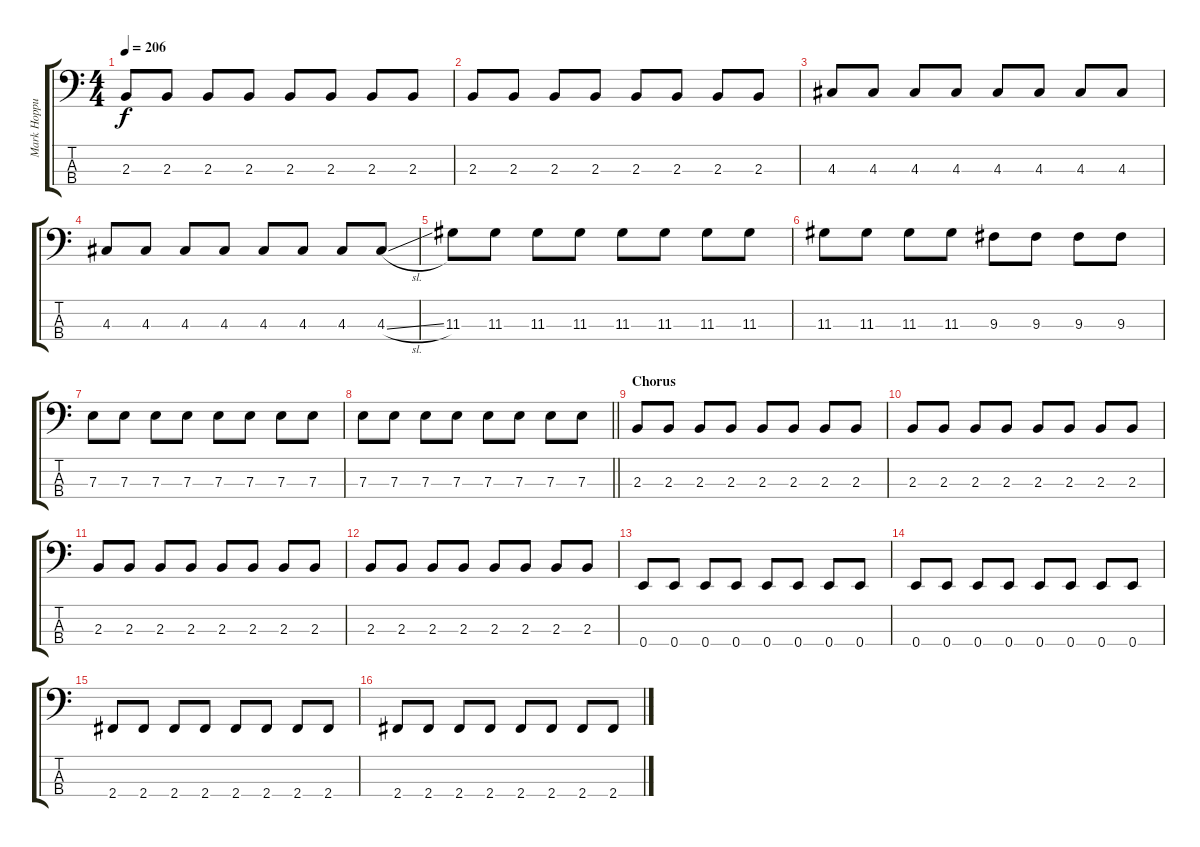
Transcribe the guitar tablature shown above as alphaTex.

\track ("Mark Hoppus - Bass" "Mark Hoppu") {instrument electricbasspick}
\staff {score tabs}
\tuning (G2 D2 A1 E1) {hide}
\ts (4 4)
\tempo 206
\clef f4
\ks c
2.3.8{dy f} 2.3.8 2.3.8 2.3.8 2.3.8 2.3.8 2.3.8 2.3.8 |
2.3.8 2.3.8 2.3.8 2.3.8 2.3.8 2.3.8 2.3.8 2.3.8 |
4.3.8 4.3.8 4.3.8 4.3.8 4.3.8 4.3.8 4.3.8 4.3.8 |
4.3.8 4.3.8 4.3.8 4.3.8 4.3.8 4.3.8 4.3.8 4.3{sl}.8 |
11.3.8 11.3.8 11.3.8 11.3.8 11.3.8 11.3.8 11.3.8 11.3.8 |
11.3.8 11.3.8 11.3.8 11.3.8 9.3.8 9.3.8 9.3.8 9.3.8 |
7.3.8 7.3.8 7.3.8 7.3.8 7.3.8 7.3.8 7.3.8 7.3.8 |
\barLineRight lightlight
7.3.8 7.3.8 7.3.8 7.3.8 7.3.8 7.3.8 7.3.8 7.3.8 |
\section ("" "Chorus")
2.3.8 2.3.8 2.3.8 2.3.8 2.3.8 2.3.8 2.3.8 2.3.8 |
2.3.8 2.3.8 2.3.8 2.3.8 2.3.8 2.3.8 2.3.8 2.3.8 |
2.3.8 2.3.8 2.3.8 2.3.8 2.3.8 2.3.8 2.3.8 2.3.8 |
2.3.8 2.3.8 2.3.8 2.3.8 2.3.8 2.3.8 2.3.8 2.3.8 |
0.4.8 0.4.8 0.4.8 0.4.8 0.4.8 0.4.8 0.4.8 0.4.8 |
0.4.8 0.4.8 0.4.8 0.4.8 0.4.8 0.4.8 0.4.8 0.4.8 |
2.4.8 2.4.8 2.4.8 2.4.8 2.4.8 2.4.8 2.4.8 2.4.8 |
2.4.8 2.4.8 2.4.8 2.4.8 2.4.8 2.4.8 2.4.8 2.4.8
